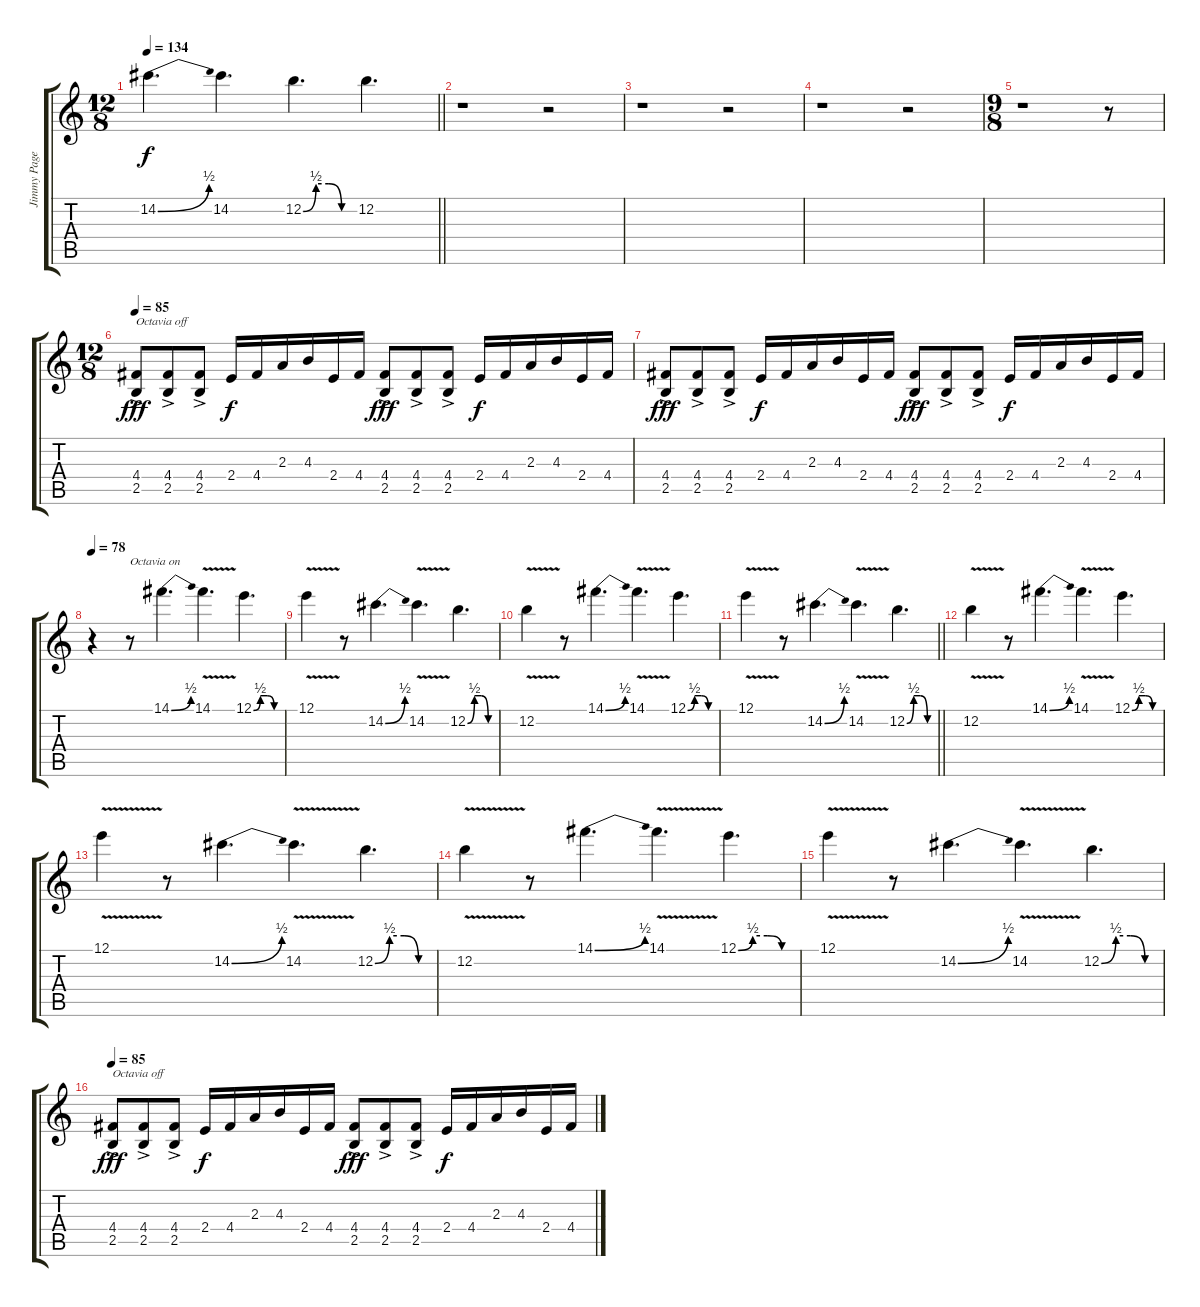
\track ("Jimmy Page - Guitar" "Jimmy Page") {instrument overdrivenguitar}
\staff {score tabs}
\tuning (E4 B3 G3 D3 A2 E2) {hide}
\ts (12 8)
\tempo 134
\clef g2
\barLineRight lightlight
\ks c
14.2{be (bend 0 0 60 2)}.4{d dy f} 14.2.4{d} 12.2{be (custom 0 0 15 2 30 2 45 0 60 0)}.4{d} 12.2.4{d} |
r.1 r.2 |
r.1 r.2 |
r.1 r.2 |
\ts (9 8)
r.1 r.8 |
\ts (12 8)
\tempo 85
(4.4{ac} 2.5{ac}).8{txt "Octavia off" dy fff volume 16} (4.4{ac} 2.5{ac}).8 (4.4{ac} 2.5{ac}).8 2.4.16{dy f} 4.4.16 2.3.16 4.3.16 2.4.16 4.4.16 (4.4{ac} 2.5{ac}).8{dy fff} (4.4{ac} 2.5{ac}).8 (4.4{ac} 2.5{ac}).8 2.4.16{dy f} 4.4.16 2.3.16 4.3.16 2.4.16 4.4.16 |
(4.4{ac} 2.5{ac}).8{dy fff} (4.4{ac} 2.5{ac}).8 (4.4{ac} 2.5{ac}).8 2.4.16{dy f} 4.4.16 2.3.16 4.3.16 2.4.16 4.4.16 (4.4{ac} 2.5{ac}).8{dy fff} (4.4{ac} 2.5{ac}).8 (4.4{ac} 2.5{ac}).8 2.4.16{dy f} 4.4.16 2.3.16 4.3.16 2.4.16 4.4.16 |
\tempo 78
r.4{volume 11} r.8{txt "Octavia on"} 14.1{be (bend 0 0 60 2)}.4{d} 14.1{v}.4{d} 12.1{be (custom 0 0 15 2 30 2 45 0 60 0)}.4{d} |
12.1{v}.4 r.8 14.2{be (bend 0 0 60 2)}.4{d} 14.2{v}.4{d} 12.2{be (custom 0 0 15 2 30 2 45 0 60 0)}.4{d} |
12.2{v}.4 r.8 14.1{be (bend 0 0 60 2)}.4{d} 14.1{v}.4{d} 12.1{be (custom 0 0 15 2 30 2 45 0 60 0)}.4{d} |
\barLineRight lightlight
12.1{v}.4 r.8 14.2{be (bend 0 0 60 2)}.4{d} 14.2{v}.4{d} 12.2{be (custom 0 0 15 2 30 2 45 0 60 0)}.4{d} |
12.2{v}.4 r.8 14.1{be (bend 0 0 60 2)}.4{d} 14.1{v}.4{d} 12.1{be (custom 0 0 15 2 30 2 45 0 60 0)}.4{d} |
12.1{v}.4 r.8 14.2{be (bend 0 0 60 2)}.4{d} 14.2{v}.4{d} 12.2{be (custom 0 0 15 2 30 2 45 0 60 0)}.4{d} |
12.2{v}.4 r.8 14.1{be (bend 0 0 60 2)}.4{d} 14.1{v}.4{d} 12.1{be (custom 0 0 15 2 30 2 45 0 60 0)}.4{d} |
12.1{v}.4 r.8 14.2{be (bend 0 0 60 2)}.4{d} 14.2{v}.4{d} 12.2{be (custom 0 0 15 2 30 2 45 0 60 0)}.4{d} |
\tempo 85
(4.4{ac} 2.5{ac}).8{txt "Octavia off" dy fff volume 16} (4.4{ac} 2.5{ac}).8 (4.4{ac} 2.5{ac}).8 2.4.16{dy f} 4.4.16 2.3.16 4.3.16 2.4.16 4.4.16 (4.4{ac} 2.5{ac}).8{dy fff} (4.4{ac} 2.5{ac}).8 (4.4{ac} 2.5{ac}).8 2.4.16{dy f} 4.4.16 2.3.16 4.3.16 2.4.16 4.4.16
